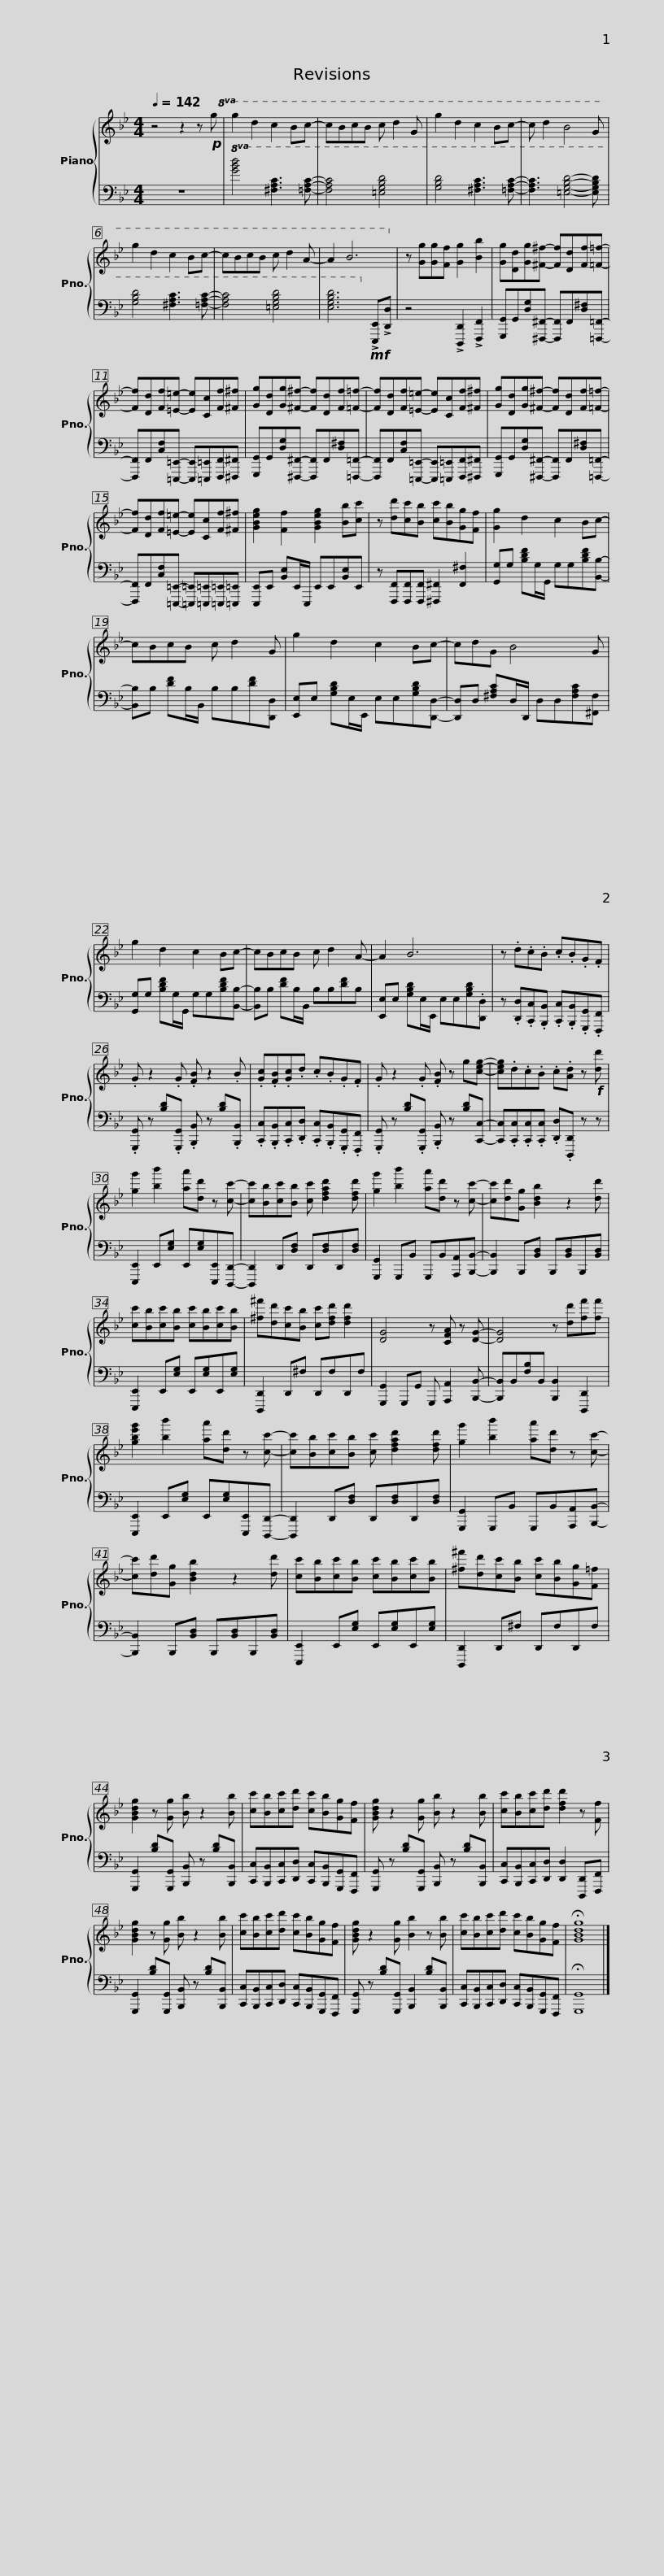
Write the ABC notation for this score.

X:1
%%score { 1 | 2 }
L:1/8
Q:1/4=142
M:4/4
I:linebreak $
K:Bb
V:1 treble
V:2 bass
V:1
 z4 z2 z!p!!8va(! g | g'2 d'2 c'2 bc'- | c'bc'b c' d'2 g | g'2 d'2 c'2 bc'- | c' d'2 b4 g | %5
 g'2 d'2 c'2 bc'- | c'bc'b c' d'2 a- |$ a2 b6!8va)! | z [Gg][Gg][Ff] [Gg]2 [Bb]2 | [Gg][Dd][Gg][^F^f]- [Ff][Dd][Ff][=F=f]- | %10
 [Ff][Dd][Ff][=E=e]- [Ee][Cc][Ff][^F^f] |$ [Gg][Dd][Gg][^F^f]- [Ff][Dd][Ff][=F=f]- | [Ff][Dd][Ff][=E=e]- [Ee][Cc][Ff][^F^f] | [Gg][Dd][Gg][^F^f]- [Ff][Dd][Ff][=F=f]- |$ [Ff][Dd][Ff][=E=e]- [Ee][Cc][Ff][^F^f] | %15
 [GBeg]2 [Ff]2 [GBeg]2 [Bb][cc'] | z [dd'][cc'][Bb] [cc'][Bb][Gg][Ff] | [Gg]2 d2 c2 Bc- |$ cBcB c d2 G | g2 d2 c2 Bc- | %20
 cdG B4 G | g2 d2 c2 Bc- |$ cBcB c d2 A- | A2 B6 | z .d.c.B .c.B.G.F | %25
 .G z2 .G .[FB] z2 .B |$ .[Gc].[FB].[Gc].d .c.B.G.F | .G z2 .G .[FB] z g[ceg]- | [ceg].d.c.B .c.[Ad] z!f! [dd'] | [gg']2 [bb']2 [aa'][dd'] z [cc']- |$ %30
 [cc'][Bb][cc'][Bb] [cc'] [dfad']2 [dfd'] | [gg']2 [bb']2 [aa'][dd'] z [cc']- | [cc'][dd'][Gg] [Bdb]2 z2 [dd'] | [cc'][Bb][cc'][Bb] [cc'][Bb][cc'][Bb] |$ [^f^f'][dd'][cc'][Bb] [cc'][dfd'] [dfd']2 | %35
 [DG]4 z [CFA] z [DG]- | [DG]4 z [dd'][ff'][ff'] | [gbe'g']2 [bb']2 [aa'][dd'] z [cc']- |$ [cc'][Bb][cc'][Bb] [cc'] [dfad']2 [dfd'] | [gg']2 [bb']2 [aa'][dd'] z [cc']- | %40
 [cc'][dd'][Gg] [Bdb]2 z2 [dd'] | [cc'][Bb][cc'][Bb] [cc'][Bb][cc'][Bb] |$ [^f^f'][dd'][cc'][Bb] [cc'][Bb][Gg][F=f] | [GBdg]2 z [Gg] [Bb] z2 [Bb] | [cc'][Bb][cc'][dd'] [cc'][Bb][Gg][Ff] | %45
 [GBdg] z2 [Gg] [Bb] z2 [Bb] |$ [cc'][Bb][cc'][dd'] [dfd']2 z [Ff] | [GBdg]2 z [Gg] [Bb] z2 [Bb] | [cc'][Bb][cc'][dd'] [cc'][Bb][Gg][Ff] | [GBdg] z2 [Gg] [Bb]2 z [Bb] |$ %50
 [cc'][Bb][cc'][dd'] [cc'][Bb][Gg][Ff] | !fermata![GBdg]8 |] %52
V:2
 z8 |!8va(! [GBd]4 [^FAc]3 [=FAc]- | [FAc]4 [=EGBd]4 | [GBd]4 [^FAc]3 [=FAc]- | [FAc]3 [=EGBd]4- [EGBd] | %5
 [GBd]4 [^FAc]3 [=FAc]- | [FAc]4 [=EGBd]4 |$ [EGBd]6!8va)!!mf! !>![E,,E,]!>![D,,D,] | z4 !>![D,,,D,,]2 !>![F,,,F,,]2 | [G,,,G,,]G,,[D,G,][^F,,,^F,,]- [F,,,F,,]F,,[D,^F,][=F,,,=F,,]- | %10
 [F,,,F,,]F,,[C,F,][=E,,,=E,,]- [E,,,E,,][=E,,,=E,,][F,,,F,,][^F,,,^F,,] |$ [G,,,G,,]G,,[D,G,][^F,,,^F,,]- [F,,,F,,]F,,[D,^F,][=F,,,=F,,]- | [F,,,F,,]F,,[C,F,][=E,,,=E,,]- [E,,,E,,][=E,,,=E,,][F,,,F,,][^F,,,^F,,] | [G,,,G,,]G,,[D,G,][^F,,,^F,,]- [F,,,F,,]F,,[D,^F,][=F,,,=F,,]- |$ [F,,,F,,]F,,[C,F,][=E,,,=E,,]- [=E,,,=E,,][=E,,,=E,,][=E,,,=E,,][=E,,,=E,,] | %15
 [E,,,E,,]E,, [B,,E,]E,,/E,,,/ E,,E,,[B,,E,]E,, | z [F,,,F,,][F,,,F,,][F,,,F,,] [^F,,,^F,,]2 [F,,^F,]2 | [G,,G,]G, [B,DF]G,/G,,/ G,G,[B,DF][B,,B,]- |$ [B,,B,]B, [DF]B,/B,,/ B,B,[DF][D,,D,] | [E,,E,]E, [G,B,D]E,/E,,/ E,E,[G,B,D][D,,D,]- | %20
 [D,,D,]D, [^F,A,C]D,/D,,/ D,D,[F,A,C][^F,,F,] | [G,,G,]G, [B,DF]G,/G,,/ G,G,[B,DF][B,,B,]- |$ [B,,B,]B, [DF]B,/B,,/ B,B,[DF]B, | [E,,E,]E, [G,B,D]E,/E,,/ E,E,[G,B,D].[D,,D,] | z .[D,,D,].[C,,C,].[B,,,B,,] .[C,,C,].[B,,,B,,].[G,,,G,,].[F,,,F,,] | %25
 .[G,,,G,,] z [B,D].[G,,,G,,] .[B,,,B,,] z [B,D].[B,,,B,,] |$ .[C,,C,].[B,,,B,,].[C,,C,].[D,,D,] .[C,,C,].[B,,,B,,].[G,,,G,,].[F,,,F,,] | .[G,,,G,,] z [B,D].[G,,,G,,] .[B,,,B,,] z [B,D][C,,C,]- | [C,,C,].[C,,C,].[C,,C,].[C,,C,] .[D,,D,].[D,,,D,,] z z | [E,,,E,,]2 E,,[E,G,] E,,[E,G,][E,,,E,,][D,,,D,,]- |$ %30
 [D,,,D,,]2 D,,[D,F,] D,,[D,F,]D,,[D,F,] | [G,,,G,,]2 G,,,B,, G,,,B,,[A,,,A,,][B,,,B,,]- | [B,,,B,,]2 B,,,[B,,D,] B,,,[B,,D,]B,,,[B,,D,] | [E,,,E,,]2 E,,[E,G,] E,,[E,G,]E,,[E,G,] |$ [D,,,D,,]2 D,,^F, D,,F,D,,F, | %35
 [G,,,G,,]2 G,,,G,, G,,, [A,,,A,,]2 [B,,,B,,]- | [B,,,B,,]B,,[F,B,]B,, [B,,,B,,]2 [D,,,D,,]2 | [E,,,E,,]2 E,,[E,G,] E,,[E,G,][E,,,E,,][D,,,D,,]- |$ [D,,,D,,]2 D,,[D,F,] D,,[D,F,]D,,[D,F,] | [G,,,G,,]2 G,,,B,, G,,,B,,[A,,,A,,][B,,,B,,]- | %40
 [B,,,B,,]2 B,,,[B,,D,] B,,,[B,,D,]B,,,[B,,D,] | [E,,,E,,]2 E,,[E,G,] E,,[E,G,]E,,[E,G,] |$ [D,,,D,,]2 D,,^F, D,,F,D,,F, | [G,,,G,,]2 [B,D][G,,,G,,] [B,,,B,,] z [B,D][B,,,B,,] | [C,,C,][B,,,B,,][C,,C,][D,,D,] [C,,C,][B,,,B,,][G,,,G,,][F,,,F,,] | %45
 [G,,,G,,] z [B,D][G,,,G,,] [B,,,B,,] z [B,D][B,,,B,,] |$ [C,,C,][B,,,B,,][C,,C,][D,,D,] [D,,D,]2 [D,,,D,,][F,,,F,,] | [G,,,G,,]2 [B,D][G,,,G,,] [B,,,B,,] z [B,D][B,,,B,,] | [C,,C,][B,,,B,,][C,,C,][D,,D,] [C,,C,][B,,,B,,][G,,,G,,][F,,,F,,] | [G,,,G,,] z [B,D][G,,,G,,] [B,,,B,,]2 [B,D][B,,,B,,] |$ %50
 [C,,C,][B,,,B,,][C,,C,][D,,D,] [C,,C,][B,,,B,,][G,,,G,,][F,,,F,,] | !fermata![G,,,G,,]8 |] %52
